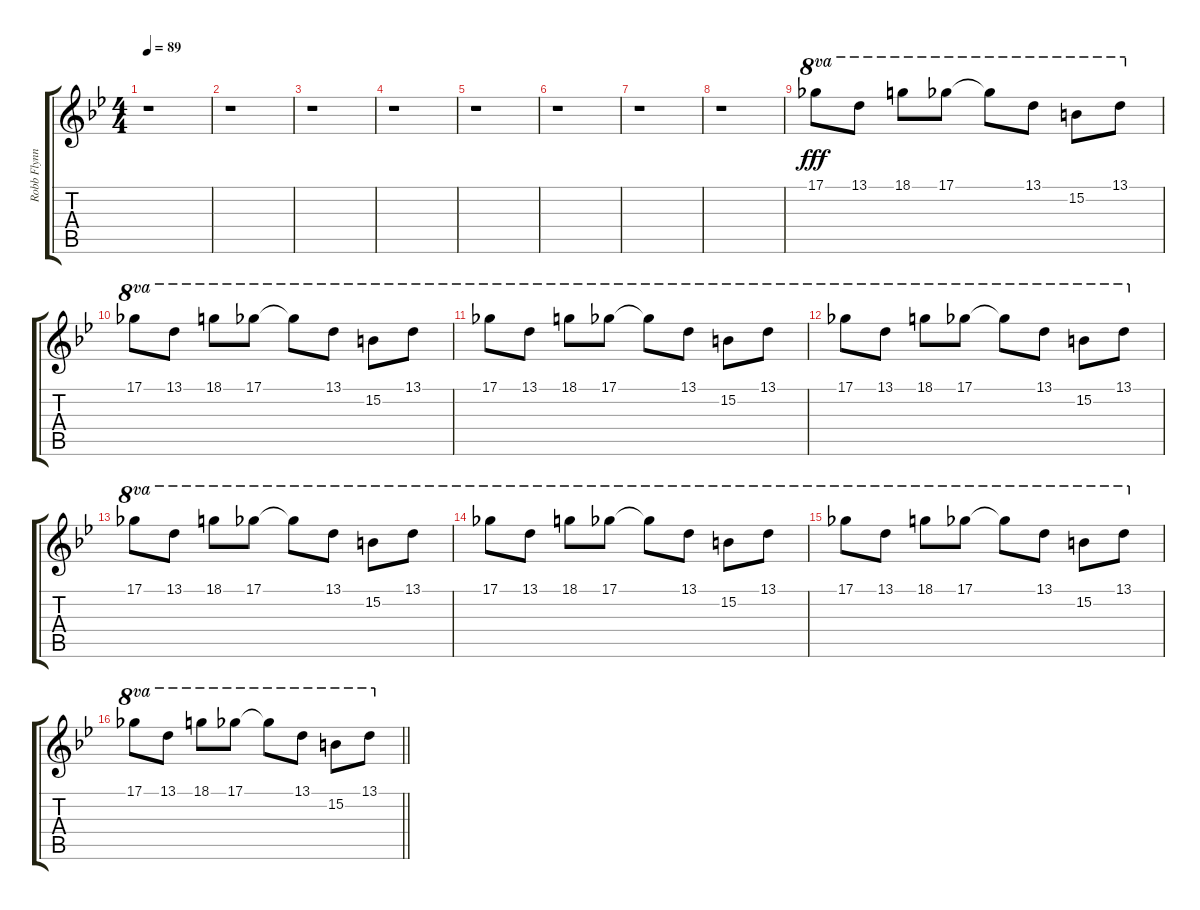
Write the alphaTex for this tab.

\track ("Robb Flynn Fills" "Robb Flynn") {instrument distortionguitar}
\staff {score tabs}
\tuning (Db4 Ab3 E3 B2 Gb2 B1) {hide}
\ts (4 4)
\tempo 89
\clef g2
\ks bb
r.1{dy fff} |
r.1 |
r.1 |
r.1 |
r.1 |
r.1 |
r.1 |
r.1 |
17.1.8{ot 8va} 13.1.8{ot 8va} 18.1.8{ot 8va} 17.1.8{ot 8va} 17.1{t}.8{ot 8va} 13.1.8{ot 8va} 15.2.8{ot 8va} 13.1.8{ot 8va} |
17.1.8{ot 8va} 13.1.8{ot 8va} 18.1.8{ot 8va} 17.1.8{ot 8va} 17.1{t}.8{ot 8va} 13.1.8{ot 8va} 15.2.8{ot 8va} 13.1.8{ot 8va} |
17.1.8{ot 8va} 13.1.8{ot 8va} 18.1.8{ot 8va} 17.1.8{ot 8va} 17.1{t}.8{ot 8va} 13.1.8{ot 8va} 15.2.8{ot 8va} 13.1.8{ot 8va} |
17.1.8{ot 8va} 13.1.8{ot 8va} 18.1.8{ot 8va} 17.1.8{ot 8va} 17.1{t}.8{ot 8va} 13.1.8{ot 8va} 15.2.8{ot 8va} 13.1.8{ot 8va} |
17.1.8{ot 8va} 13.1.8{ot 8va} 18.1.8{ot 8va} 17.1.8{ot 8va} 17.1{t}.8{ot 8va} 13.1.8{ot 8va} 15.2.8{ot 8va} 13.1.8{ot 8va} |
17.1.8{ot 8va} 13.1.8{ot 8va} 18.1.8{ot 8va} 17.1.8{ot 8va} 17.1{t}.8{ot 8va} 13.1.8{ot 8va} 15.2.8{ot 8va} 13.1.8{ot 8va} |
17.1.8{ot 8va} 13.1.8{ot 8va} 18.1.8{ot 8va} 17.1.8{ot 8va} 17.1{t}.8{ot 8va} 13.1.8{ot 8va} 15.2.8{ot 8va} 13.1.8{ot 8va} |
\barLineRight lightlight
17.1.8{ot 8va} 13.1.8{ot 8va} 18.1.8{ot 8va} 17.1.8{ot 8va} 17.1{t}.8{ot 8va} 13.1.8{ot 8va} 15.2.8{ot 8va} 13.1.8{ot 8va}
